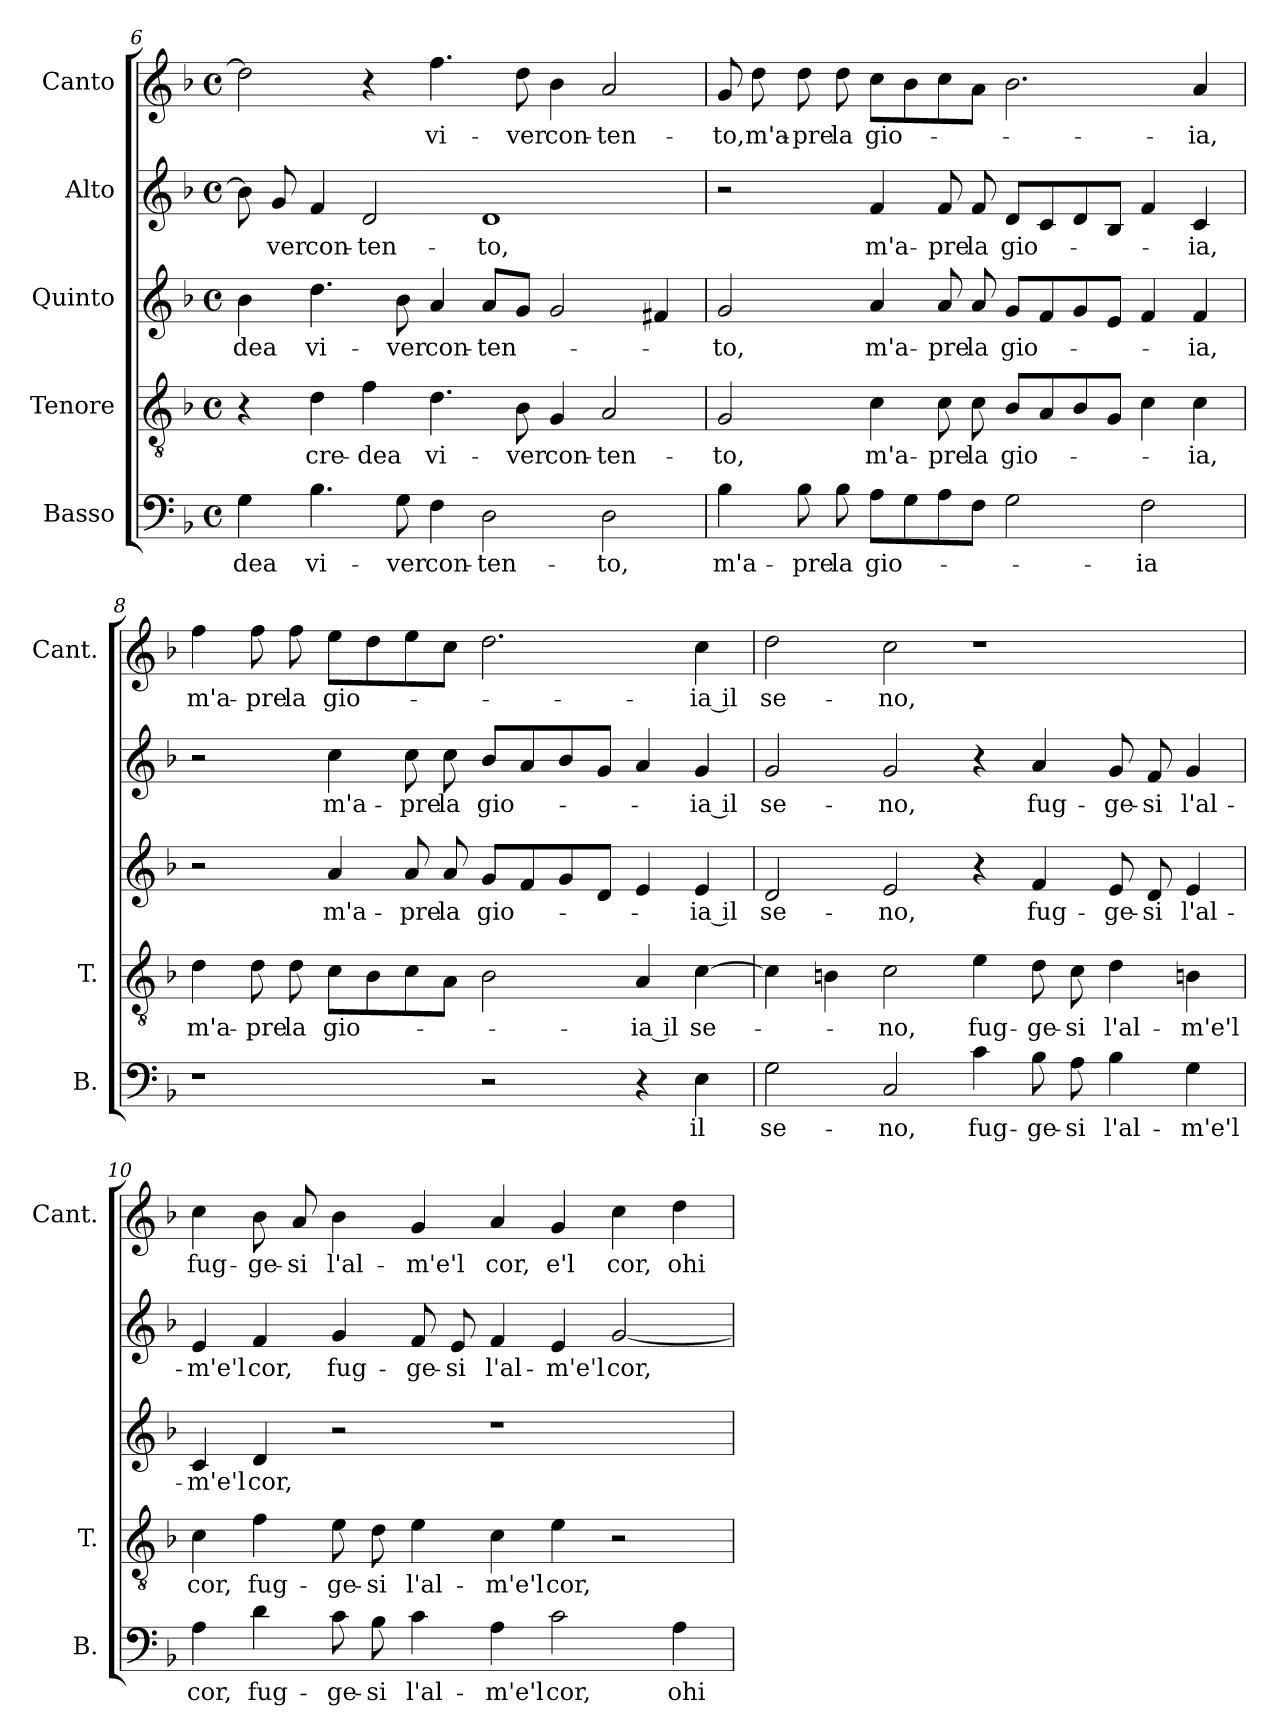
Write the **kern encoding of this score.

**kern	**text	**kern	**text	**kern	**text	**kern	**text	**kern	**text
*part5	*part5	*part4	*part4	*part3	*part3	*part2	*part2	*part1	*part1
*staff5	*staff5	*staff4	*staff4	*staff3	*staff3	*staff2	*staff2	*staff1	*staff1
*I"Basso	*	*I"Tenore	*	*I"Quinto	*	*I"Alto	*	*I"Canto	*
*I'B.	*	*I'T.	*	*	*	*	*	*I'Cant.	*
*clefF4	*	*clefGv2	*	*clefG2	*	*clefG2	*	*clefG2	*
*k[b-]	*	*k[b-]	*	*k[b-]	*	*k[b-]	*	*k[b-]	*
*F:	*	*F:	*	*F:	*	*F:	*	*F:	*
*M4/4	*	*M4/4	*	*M4/4	*	*M4/4	*	*M4/4	*
*met(c)	*	*met(c)	*	*met(c)	*	*met(c)	*	*met(c)	*
=6	=6	=6	=6	=6	=6	=6	=6	=6	=6
4G\	-dea	4r	.	4b-\	-dea	8b-\]	.	2dd\]	.
.	.	.	.	.	.	8g/	-ver	.	.
4.B-\	vi-	4d\	cre-	4.dd\	vi-	4f/	con-	.	.
.	.	4f\	-dea	.	.	2d/	-ten-	4r	.
8G\	-ver	.	.	8b-\	-ver	.	.	.	.
4F\	con-	4.d\	vi-	4a/	con-	.	.	4.ff\	vi-
2D\	-ten-	.	.	8a/L	-ten-	1d/	-to,	.	.
.	.	8B-\	-ver	8g/J	.	.	.	8dd\	-ver
.	.	4G/	con-	2g/	.	.	.	4b-\	con-
2D\	-to,	2A/	-ten-	.	.	.	.	2a/	-ten-
.	.	.	.	4f#X/	.	.	.	.	.
=7	=7	=7	=7	=7	=7	=7	=7	=7	=7
4B-\	m'a-	2G/	-to,	2g/	-to,	2r	.	8g/	-to,
.	.	.	.	.	.	.	.	8dd\	m'a-
8B-\	-pre	.	.	.	.	.	.	8dd\	-pre
8B-\	la	.	.	.	.	.	.	8dd\	la
8A\L	gio-	4c\	m'a-	4a/	m'a-	4f/	m'a-	8cc\L	gio-
8G\	.	.	.	.	.	.	.	8b-\	.
8A\	.	8c\	-pre	8a/	-pre	8f/	-pre	8cc\	.
8F\J	.	8c\	la	8a/	la	8f/	la	8a\J	.
2G\	.	8B-/L	gio-	8g/L	gio-	8d/L	gio-	2.b-\	.
.	.	8A/	.	8f/	.	8c/	.	.	.
.	.	8B-/	.	8g/	.	8d/	.	.	.
.	.	8G/J	.	8e/J	.	8B-/J	.	.	.
2F\	-ia	4c\	.	4f/	.	4f/	.	.	.
.	.	4c\	-ia,	4f/	-ia,	4c/	-ia,	4a/	-ia,
=8	=8	=8	=8	=8	=8	=8	=8	=8	=8
1r	.	4d\	m'a-	2r	.	2r	.	4ff\	m'a-
.	.	8d\	-pre	.	.	.	.	8ff\	-pre
.	.	8d\	la	.	.	.	.	8ff\	la
.	.	8c\L	gio-	4a/	m'a-	4cc\	m'a-	8ee\L	gio-
.	.	8B-\	.	.	.	.	.	8dd\	.
.	.	8c\	.	8a/	-pre	8cc\	-pre	8ee\	.
.	.	8A\J	.	8a/	la	8cc\	la	8cc\J	.
2r	.	2B-\	.	8g/L	gio-	8b-/L	gio-	2.dd\	.
.	.	.	.	8f/	.	8a/	.	.	.
.	.	.	.	8g/	.	8b-/	.	.	.
.	.	.	.	8d/J	.	8g/J	.	.	.
4r	.	4A/	-ia il	4e/	.	4a/	.	.	.
4E\	il	[4c\	se-	4e/	-ia il	4g/	-ia il	4cc\	-ia il
=9	=9	=9	=9	=9	=9	=9	=9	=9	=9
2G\	se-	4c\]	.	2d/	se-	2g/	se-	2dd\	se-
.	.	4Bn\	.	.	.	.	.	.	.
2C/	-no,	2c\	-no,	2e/	-no,	2g/	-no,	2cc\	-no,
4c\	fug-	4e\	fug-	4r	.	4r	.	1r	.
8B-\	-ge-	8d\	-ge-	4f/	fug-	4a/	fug-	.	.
8A\	-si	8c\	-si	.	.	.	.	.	.
4B-\	l'al-	4d\	l'al-	8e/	-ge-	8g/	-ge-	.	.
.	.	.	.	8d/	-si	8f/	-si	.	.
4G\	-m'e'l	4Bn\	-m'e'l	4e/	l'al-	4g/	l'al-	.	.
=10	=10	=10	=10	=10	=10	=10	=10	=10	=10
4A\	cor,	4c\	cor,	4c/	-m'e'l	4e/	-m'e'l	4cc\	fug-
4d\	fug-	4f\	fug-	4d/	cor,	4f/	cor,	8b-\	-ge-
.	.	.	.	.	.	.	.	8a/	-si
8c\	-ge-	8e\	-ge-	2r	.	4g/	fug-	4b-\	l'al-
8B-\	-si	8d\	-si	.	.	.	.	.	.
4c\	l'al-	4e\	l'al-	.	.	8f/	-ge-	4g/	-m'e'l
.	.	.	.	.	.	8e/	-si	.	.
4A\	-m'e'l	4c\	-m'e'l	1r	.	4f/	l'al-	4a/	cor,
2c\	cor,	4e\	cor,	.	.	4e/	-m'e'l	4g/	e'l
.	.	2r	.	.	.	[2g/	cor,	4cc\	cor,
4A\	ohi-	.	.	.	.	.	.	4dd\	ohi-
=	=	=	=	=	=	=	=	=	=
*-	*-	*-	*-	*-	*-	*-	*-	*-	*-
